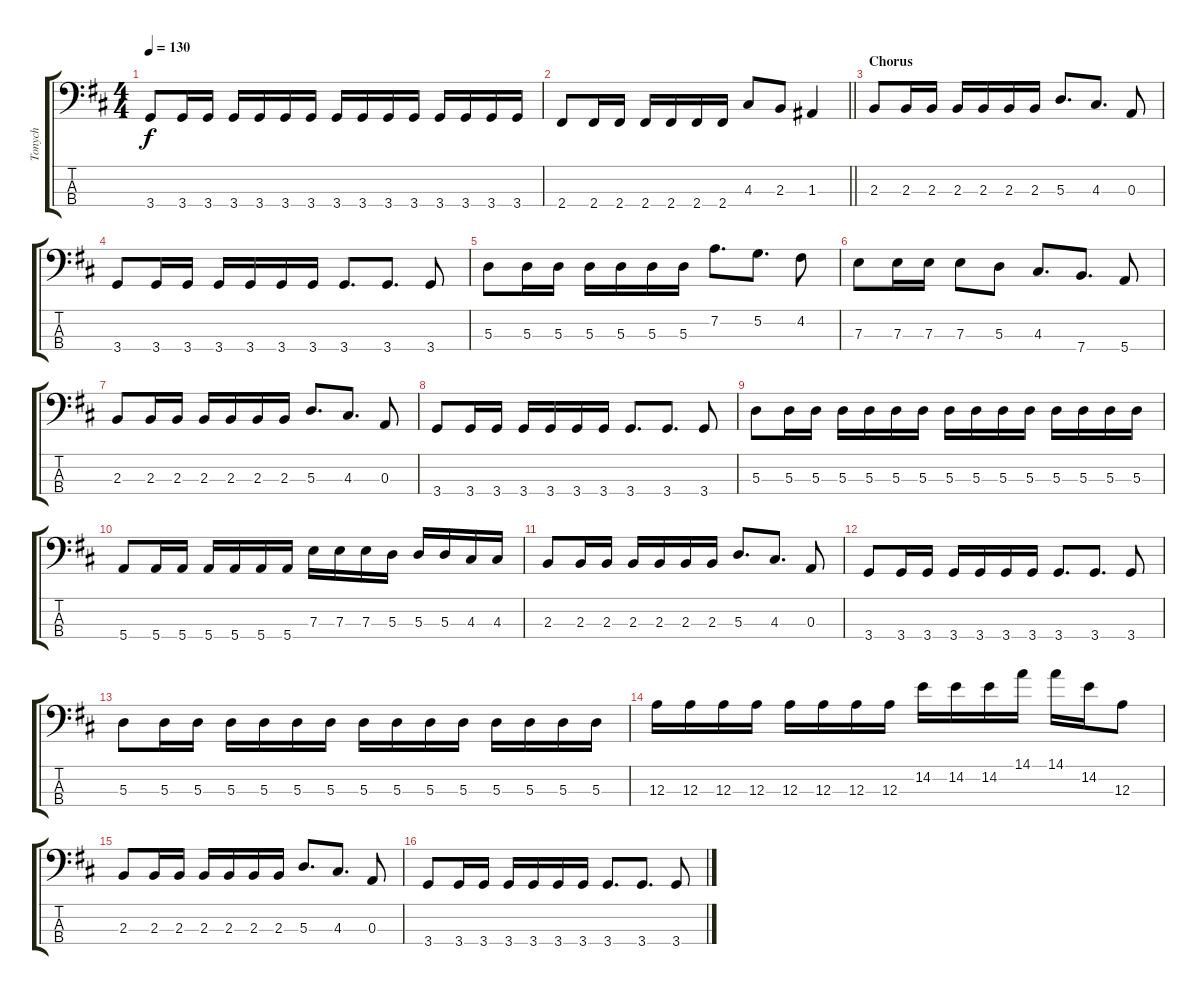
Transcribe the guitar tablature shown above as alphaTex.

\track ("Tonych" "Tonych") {instrument electricbassfinger}
\staff {score tabs}
\tuning (G2 D2 A1 E1) {hide}
\ts (4 4)
\tempo 130
\clef f4
\ks bminor
3.4.8{dy f} 3.4.16 3.4.16 3.4.16 3.4.16 3.4.16 3.4.16 3.4.16 3.4.16 3.4.16 3.4.16 3.4.16 3.4.16 3.4.16 3.4.16 |
\barLineRight lightlight
2.4.8 2.4.16 2.4.16 2.4.16 2.4.16 2.4.16 2.4.16 4.3.8 2.3.8 1.3.4 |
\section ("" "Chorus")
2.3.8 2.3.16 2.3.16 2.3.16 2.3.16 2.3.16 2.3.16 5.3.8{d} 4.3.8{d} 0.3.8 |
3.4.8 3.4.16 3.4.16 3.4.16 3.4.16 3.4.16 3.4.16 3.4.8{d} 3.4.8{d} 3.4.8 |
5.3.8 5.3.16 5.3.16 5.3.16 5.3.16 5.3.16 5.3.16 7.2.8{d} 5.2.8{d} 4.2.8 |
7.3.8 7.3.16 7.3.16 7.3.8 5.3.8 4.3.8{d} 7.4.8{d} 5.4.8 |
2.3.8 2.3.16 2.3.16 2.3.16 2.3.16 2.3.16 2.3.16 5.3.8{d} 4.3.8{d} 0.3.8 |
3.4.8 3.4.16 3.4.16 3.4.16 3.4.16 3.4.16 3.4.16 3.4.8{d} 3.4.8{d} 3.4.8 |
5.3.8 5.3.16 5.3.16 5.3.16 5.3.16 5.3.16 5.3.16 5.3.16 5.3.16 5.3.16 5.3.16 5.3.16 5.3.16 5.3.16 5.3.16 |
5.4.8 5.4.16 5.4.16 5.4.16 5.4.16 5.4.16 5.4.16 7.3.16 7.3.16 7.3.16 5.3.16 5.3.16 5.3.16 4.3.16 4.3.16 |
2.3.8 2.3.16 2.3.16 2.3.16 2.3.16 2.3.16 2.3.16 5.3.8{d} 4.3.8{d} 0.3.8 |
3.4.8 3.4.16 3.4.16 3.4.16 3.4.16 3.4.16 3.4.16 3.4.8{d} 3.4.8{d} 3.4.8 |
5.3.8 5.3.16 5.3.16 5.3.16 5.3.16 5.3.16 5.3.16 5.3.16 5.3.16 5.3.16 5.3.16 5.3.16 5.3.16 5.3.16 5.3.16 |
12.3.16 12.3.16 12.3.16 12.3.16 12.3.16 12.3.16 12.3.16 12.3.16 14.2.16 14.2.16 14.2.16 14.1.16 14.1.16 14.2.16 12.3.8 |
2.3.8 2.3.16 2.3.16 2.3.16 2.3.16 2.3.16 2.3.16 5.3.8{d} 4.3.8{d} 0.3.8 |
3.4.8 3.4.16 3.4.16 3.4.16 3.4.16 3.4.16 3.4.16 3.4.8{d} 3.4.8{d} 3.4.8
